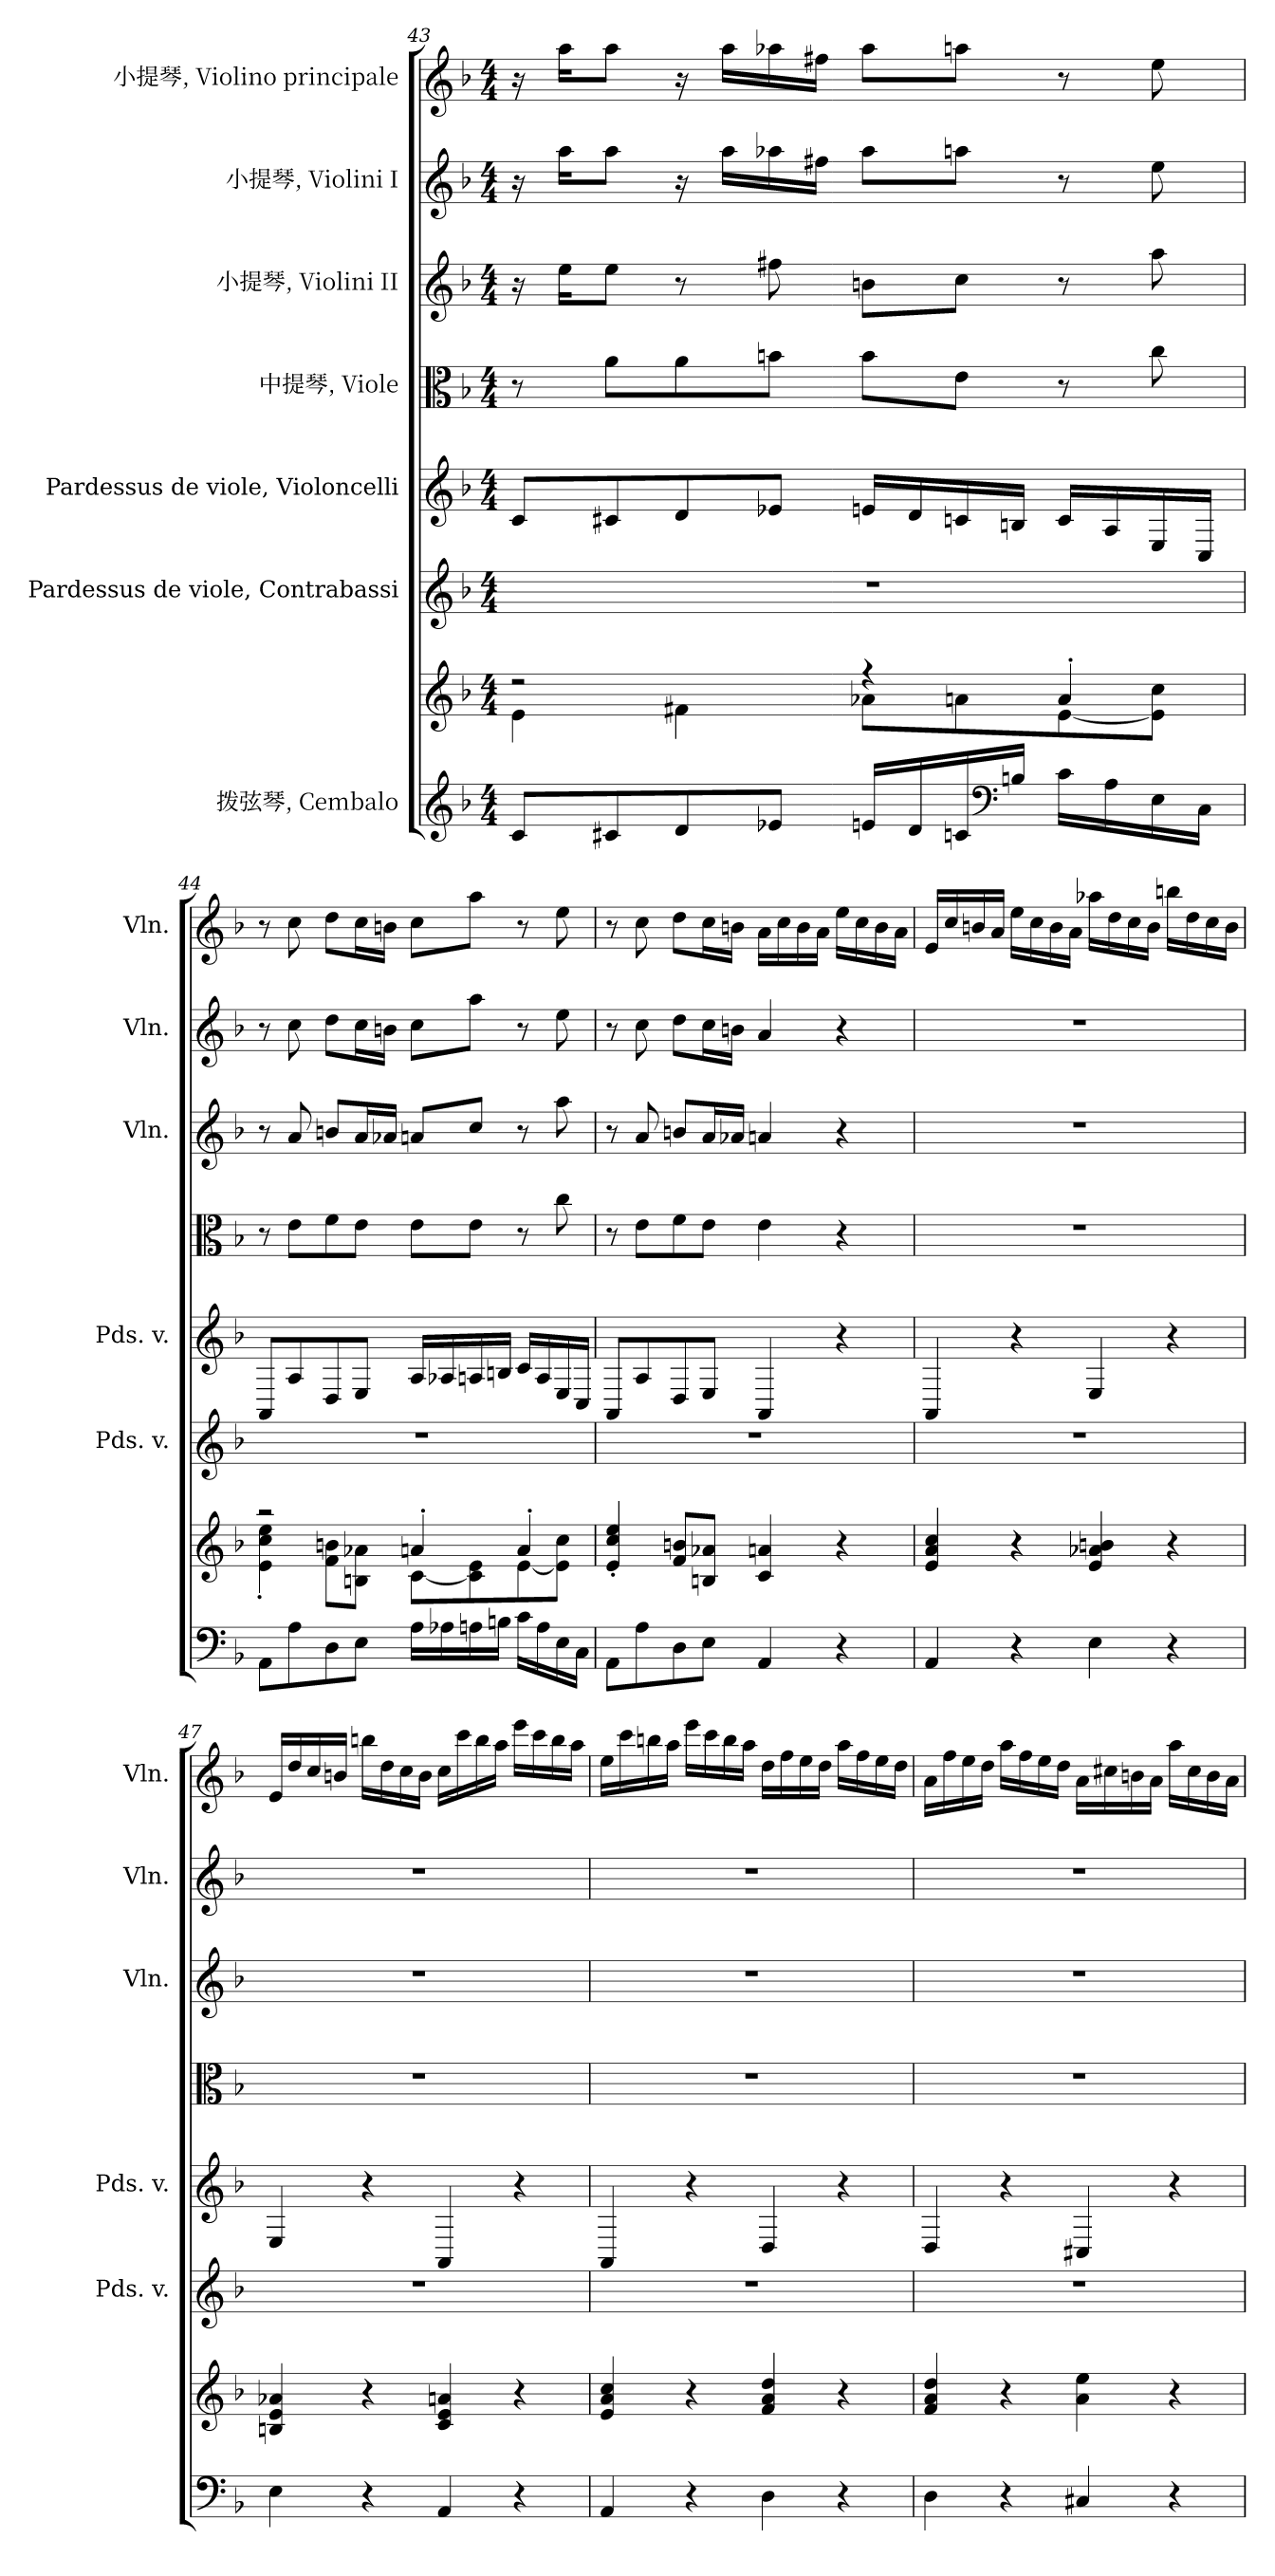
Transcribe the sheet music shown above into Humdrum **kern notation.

**kern	**kern	**kern	**kern	**kern	**kern	**kern	**kern
*part7	*part7	*part6	*part5	*part4	*part3	*part2	*part1
*staff8	*staff7	*staff6	*staff5	*staff4	*staff3	*staff2	*staff1
*I"拨弦琴, Cembalo	*	*I"Pardessus de viole, Contrabassi	*I"Pardessus de viole, Violoncelli	*I"中提琴, Viole	*I"小提琴, Violini II	*I"小提琴, Violini I	*I"小提琴, Violino principale
*	*	*I'Pds. v.	*I'Pds. v.	*	*I'Vln.	*I'Vln.	*I'Vln.
*clefG2	*clefG2	*clefG2	*clefG2	*clefC3	*clefG2	*clefG2	*clefG2
*k[b-]	*k[b-]	*k[b-]	*k[b-]	*k[b-]	*k[b-]	*k[b-]	*k[b-]
*M4/4	*M4/4	*M4/4	*M4/4	*M4/4	*M4/4	*M4/4	*M4/4
=43	=43	=43	=43	=43	=43	=43	=43
*	*^	*	*	*	*	*	*
8c/L	2r	4e\	1r	8c/L	8r	16r	16r	16r
.	.	.	.	.	.	16ee\KL	16aa\KL	16aa\KL
8c#X/	.	.	.	8c#X/	8a\L	8ee\J	8aa\J	8aa\J
8d/	.	4f#X\	.	8d/	8a\	8r	16r	16r
.	.	.	.	.	.	.	16aa\LL	16aa\LL
8e-X/J	.	.	.	8e-X/J	8bn\J	8ff#X\	16aa-X\	16aa-X\
.	.	.	.	.	.	.	16ff#X\JJ	16ff#X\JJ
16en/LL	4r	8a-X\L	.	16en/LL	8b\L	8bn\L	8aa-\L	8aa-\L
16d/	.	.	.	16d/	.	.	.	.
16cn/	.	8an\	.	16cn/	8e\J	8cc\J	8aan\J	8aan\J
*clefF4	*	*	*	*	*	*	*	*
16Bn/JJ	.	.	.	16Bn/JJ	.	.	.	.
16c\LL	4a'/	[8e\	.	16c/LL	8r	8r	8r	8r
16A\	.	.	.	16A/	.	.	.	.
16E\	.	8e\] 8cc\J	.	16E/	8cc\	8aa\	8ee\	8ee\
16C\JJ	.	.	.	16C/JJ	.	.	.	.
!!LO:PB:g=z
=44	=44	=44	=44	=44	=44	=44	=44	=44
8AA\L	2r	4e\' 4cc\' 4ee\'	1r	8AA/L	8r	8r	8r	8r
8A\	.	.	.	8A/	8e\L	8a/	8cc\	8cc\
8D\	.	8f\ 8bn\L	.	8D/	8f\	8bn/L	8dd\L	8dd\L
8E\J	.	8Bn\ 8a-X\J	.	8E/J	8e\J	16a/L	16cc\L	16cc\L
.	.	.	.	.	.	16a-X/JJ	16bn\JJ	16bn\JJ
16A\LL	4an'/	[8c\L	.	16A/LL	8e\L	8an/L	8cc\L	8cc\L
16A-X\	.	.	.	16A-X/	.	.	.	.
16An\	.	8c\] 8e\	.	16An/	8e\J	8cc/J	8aa\J	8aa\J
16Bn\JJ	.	.	.	16Bn/JJ	.	.	.	.
16c\LL	4a'/	[8e\	.	16c/LL	8r	8r	8r	8r
16A\	.	.	.	16A/	.	.	.	.
16E\	.	8e\] 8cc\J	.	16E/	8cc\	8aa\	8ee\	8ee\
16C\JJ	.	.	.	16C/JJ	.	.	.	.
*	*v	*v	*	*	*	*	*	*
=45	=45	=45	=45	=45	=45	=45	=45
8AA\L	4e/' 4cc/' 4ee/'	1r	8AA/L	8r	8r	8r	8r
8A\	.	.	8A/	8e\L	8a/	8cc\	8cc\
8D\	8f/ 8bn/L	.	8D/	8f\	8bn/L	8dd\L	8dd\L
8E\J	8Bn/ 8a-X/J	.	8E/J	8e\J	16a/L	16cc\L	16cc\L
.	.	.	.	.	16a-X/JJ	16bn\JJ	16bn\JJ
4AA/	4c/ 4an/	.	4AA/	4e\	4an/	4a/	16a\LL
.	.	.	.	.	.	.	16cc\
.	.	.	.	.	.	.	16b\
.	.	.	.	.	.	.	16a\JJ
4r	4r	.	4r	4r	4r	4r	16ee\LL
.	.	.	.	.	.	.	16cc\
.	.	.	.	.	.	.	16b\
.	.	.	.	.	.	.	16a\JJ
!!LO:PB:g=z
=46	=46	=46	=46	=46	=46	=46	=46
4AA/	4e/ 4a/ 4cc/	1r	4AA/	1r	1r	1r	16e/LL
.	.	.	.	.	.	.	16cc/
.	.	.	.	.	.	.	16bn/
.	.	.	.	.	.	.	16a/JJ
4r	4r	.	4r	.	.	.	16ee\LL
.	.	.	.	.	.	.	16cc\
.	.	.	.	.	.	.	16b\
.	.	.	.	.	.	.	16a\JJ
4E\	4e/ 4a-X/ 4bn/	.	4E/	.	.	.	16aa-X\LL
.	.	.	.	.	.	.	16dd\
.	.	.	.	.	.	.	16cc\
.	.	.	.	.	.	.	16b\JJ
4r	4r	.	4r	.	.	.	16bbn\LL
.	.	.	.	.	.	.	16dd\
.	.	.	.	.	.	.	16cc\
.	.	.	.	.	.	.	16b\JJ
=47	=47	=47	=47	=47	=47	=47	=47
4E\	4Bn/ 4e/ 4a-X/	1r	4E/	1r	1r	1r	16e/LL
.	.	.	.	.	.	.	16dd/
.	.	.	.	.	.	.	16cc/
.	.	.	.	.	.	.	16bn/JJ
4r	4r	.	4r	.	.	.	16bbn\LL
.	.	.	.	.	.	.	16dd\
.	.	.	.	.	.	.	16cc\
.	.	.	.	.	.	.	16b\JJ
4AA/	4c/ 4e/ 4an/	.	4AA/	.	.	.	16cc\LL
.	.	.	.	.	.	.	16ccc\
.	.	.	.	.	.	.	16bb\
.	.	.	.	.	.	.	16aa\JJ
4r	4r	.	4r	.	.	.	16eee\LL
.	.	.	.	.	.	.	16ccc\
.	.	.	.	.	.	.	16bb\
.	.	.	.	.	.	.	16aa\JJ
!!LO:PB:g=z
=48	=48	=48	=48	=48	=48	=48	=48
4AA/	4e/ 4a/ 4cc/	1r	4AA/	1r	1r	1r	16ee\LL
.	.	.	.	.	.	.	16ccc\
.	.	.	.	.	.	.	16bbn\
.	.	.	.	.	.	.	16aa\JJ
4r	4r	.	4r	.	.	.	16eee\LL
.	.	.	.	.	.	.	16ccc\
.	.	.	.	.	.	.	16bb\
.	.	.	.	.	.	.	16aa\JJ
4D\	4f/ 4a/ 4dd/	.	4D/	.	.	.	16dd\LL
.	.	.	.	.	.	.	16ff\
.	.	.	.	.	.	.	16ee\
.	.	.	.	.	.	.	16dd\JJ
4r	4r	.	4r	.	.	.	16aa\LL
.	.	.	.	.	.	.	16ff\
.	.	.	.	.	.	.	16ee\
.	.	.	.	.	.	.	16dd\JJ
=49	=49	=49	=49	=49	=49	=49	=49
4D\	4f/ 4a/ 4dd/	1r	4D/	1r	1r	1r	16a\LL
.	.	.	.	.	.	.	16ff\
.	.	.	.	.	.	.	16ee\
.	.	.	.	.	.	.	16dd\JJ
4r	4r	.	4r	.	.	.	16aa\LL
.	.	.	.	.	.	.	16ff\
.	.	.	.	.	.	.	16ee\
.	.	.	.	.	.	.	16dd\JJ
4C#X/	4a\ 4ee\	.	4C#X/	.	.	.	16a\LL
.	.	.	.	.	.	.	16cc#X\
.	.	.	.	.	.	.	16bn\
.	.	.	.	.	.	.	16a\JJ
4r	4r	.	4r	.	.	.	16aa\LL
.	.	.	.	.	.	.	16cc#\
.	.	.	.	.	.	.	16b\
.	.	.	.	.	.	.	16a\JJ
=	=	=	=	=	=	=	=
*-	*-	*-	*-	*-	*-	*-	*-
